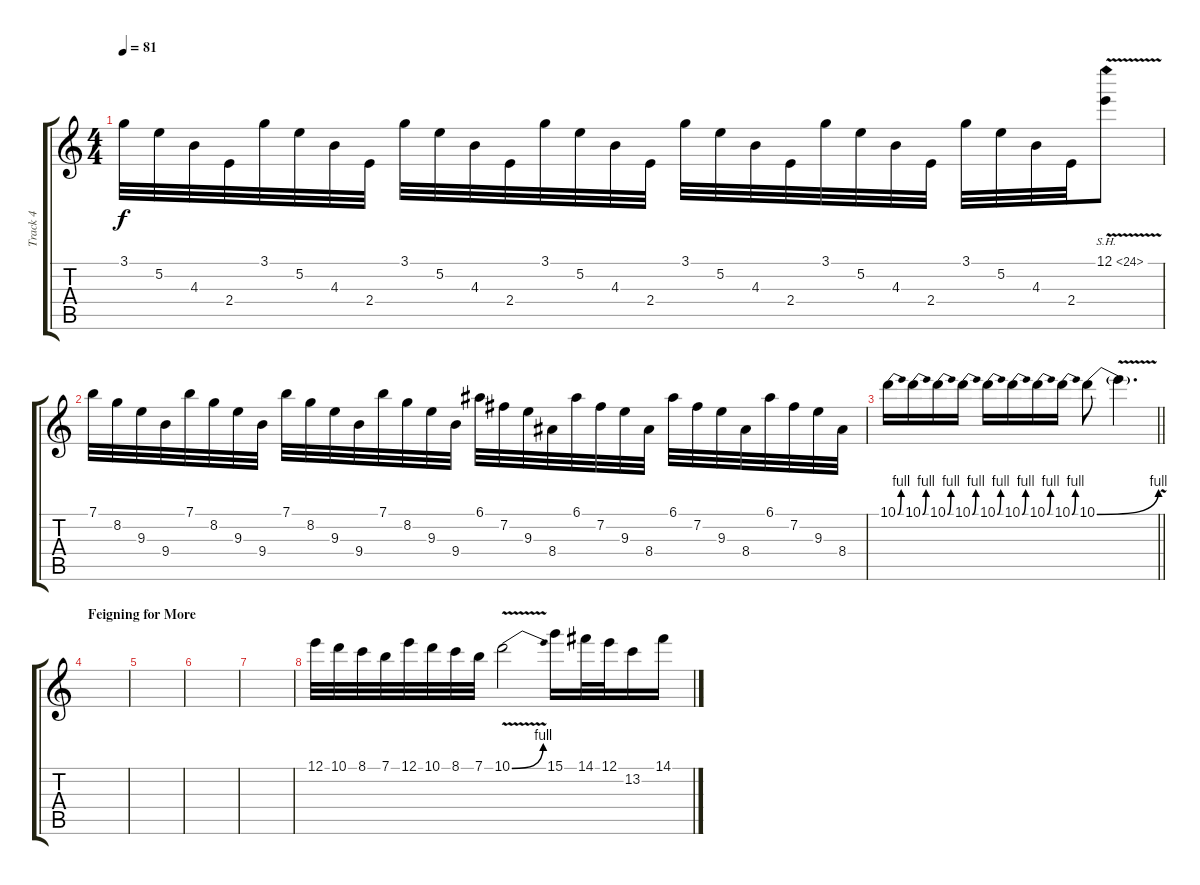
\track ("Track 4" "Track 4") {instrument distortionguitar}
\staff {score tabs}
\tuning (E4 B3 G3 D3 A2 E2) {hide}
\ts (4 4)
\tempo 81
\clef g2
\ks c
3.1.32{dy f} 5.2.32 4.3.32 2.4.32 3.1.32 5.2.32 4.3.32 2.4.32 3.1.32 5.2.32 4.3.32 2.4.32 3.1.32 5.2.32 4.3.32 2.4.32 3.1.32 5.2.32 4.3.32 2.4.32 3.1.32 5.2.32 4.3.32 2.4.32 3.1.32 5.2.32 4.3.32 2.4.32 12.1{sh 12 v}.8 |
7.1.32 8.2.32 9.3.32 9.4.32 7.1.32 8.2.32 9.3.32 9.4.32 7.1.32 8.2.32 9.3.32 9.4.32 7.1.32 8.2.32 9.3.32 9.4.32 6.1.32 7.2.32 9.3.32 8.4.32 6.1.32 7.2.32 9.3.32 8.4.32 6.1.32 7.2.32 9.3.32 8.4.32 6.1.32 7.2.32 9.3.32 8.4.32 |
\barLineRight lightlight
10.1{be (bend 0 0 60 4)}.16 10.1{be (bend 0 0 60 4)}.16 10.1{be (bend 0 0 60 4)}.16 10.1{be (bend 0 0 60 4)}.16 10.1{be (bend 0 0 60 4)}.16 10.1{be (bend 0 0 60 4)}.16 10.1{be (bend 0 0 60 4)}.16 10.1{be (bend 0 0 60 4)}.16 10.1{be (bend 0 0 60 4)}.8 10.1{v t}.4{d} |
\section ("" "Feigning for More")
|
|
|
|
12.1.32 10.1.32 8.1.32 7.1.32 12.1.32 10.1.32 8.1.32 7.1.32 10.1{be (bend 0 0 60 4) v}.2 15.1.16 14.1.32 12.1.32 13.2.16 14.1.16
